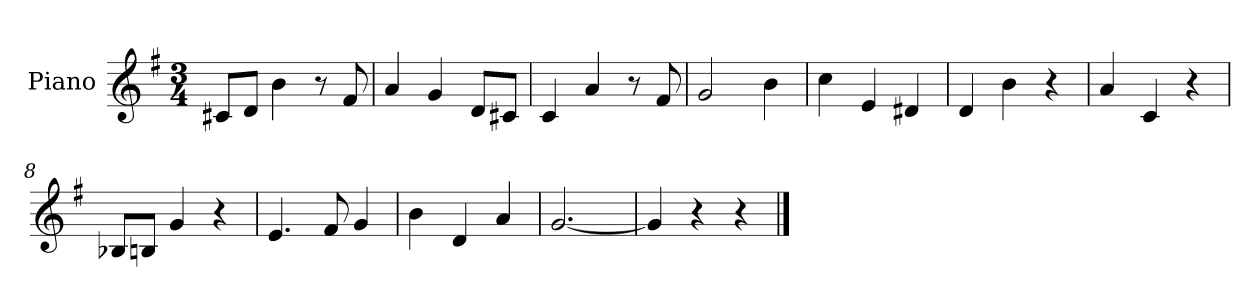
**kern
*part1
*staff1
*I"Piano
*I'Pno.
*clefG2
*k[f#]
*M3/4
*MM120
=1
8c#X/L
8d/J
4b\
8r
8f#/
=2
4a/
4g/
8d/L
8c#X/J
=3
4c/
4a/
8r
8f#/
=4
2g/
4b\
=5
4cc\
4e/
4d#X/
=6
4d/
4b\
4r
=7
4a/
4c/
4r
=8
8B-X/L
8Bn/J
4g/
4r
=9
4.e/
8f#/
4g/
=10
4b\
4d/
4a/
!!LO:LB:g=z
=11
[2.g/
=12
4g/]
4r
4r
==
*-
